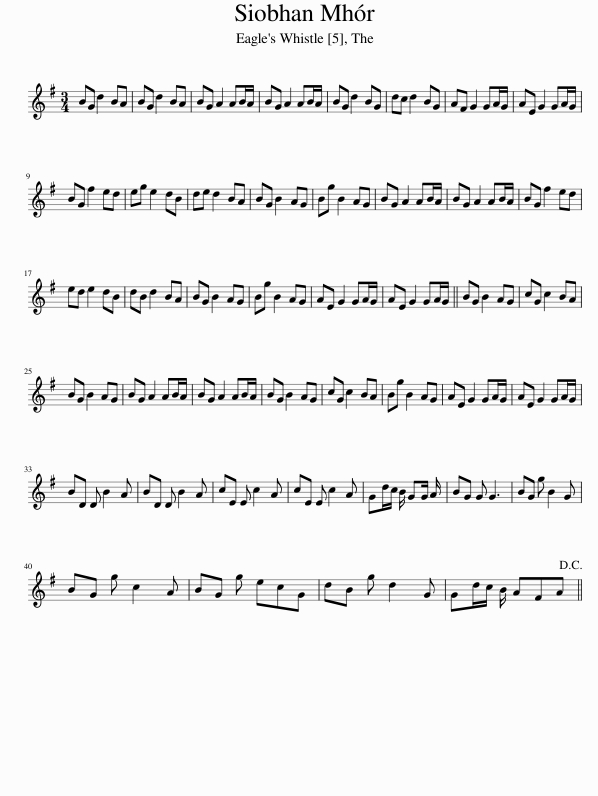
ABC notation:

X:1
L:1/8
M:3/4
I:linebreak $
K:G
V:1 treble
V:1
 BG d2 BA | BG d2 BA | BG A2 AB/A/ | BG A2 AB/A/ | BG d2 BG | %5
 dc d2 BG | AF G2 GA/G/ | AE G2 GA/G/ |$ BG f2 ed | eg e2 dB | %10
 de d2 BA | BG B2 AG | Bg B2 AG | BG A2 AB/A/ | BG A2 AB/A/ | %15
 BG f2 ed |$ ed e2 dB | dB d2 BA | BG B2 AG | Bg B2 AG | %20
 AE G2 GA/G/ | AE G2 GA/G/ || BG B2 AG | cG c2 BA |$ BG B2 AG | %25
 BG A2 AB/A/ | BG A2 AB/A/ | BG B2 AG | cG c2 BA | Bg B2 AG | %30
 AE G2 GA/G/ | AE G2 GA/G/ |$ BD D B2 A | BD D B2 A | cE E c2 A | %35
 cE E c2 A | Gd/c/ B/ GG/ A/ | BG G G3 | BG g B2 G |$ BG g c2 A | %40
 BG g ecG | dB g d2 G | Gd/c/ B/ AFA!D.C.! || %43
